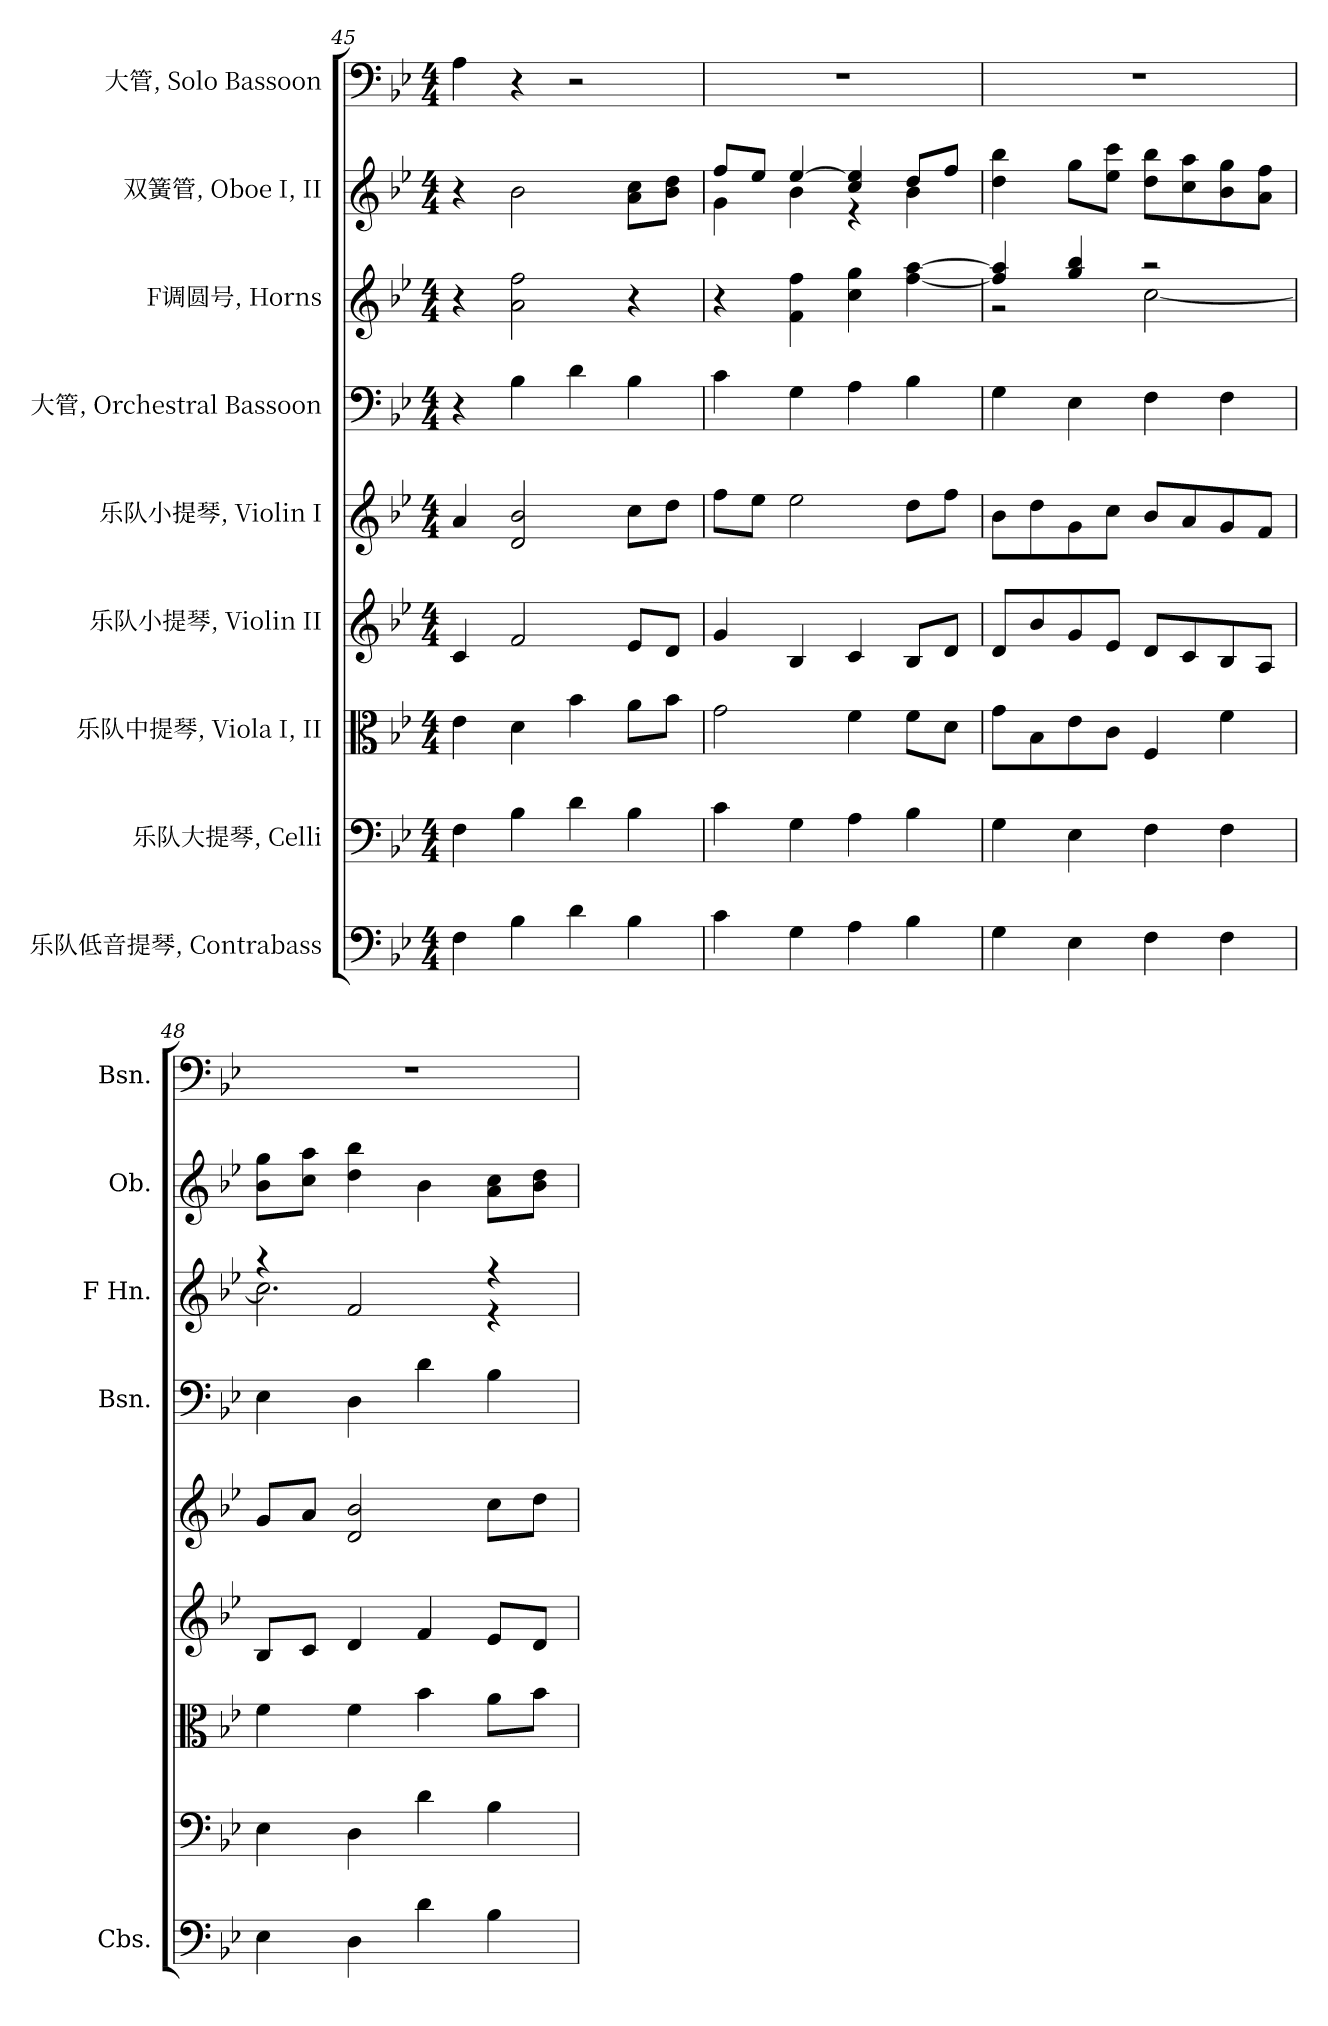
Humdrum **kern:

**kern	**kern	**kern	**kern	**kern	**kern	**kern	**kern	**kern
*part9	*part8	*part7	*part6	*part5	*part4	*part3	*part2	*part1
*staff9	*staff8	*staff7	*staff6	*staff5	*staff4	*staff3	*staff2	*staff1
*I"乐队低音提琴, Contrabass	*I"乐队大提琴, Celli	*I"乐队中提琴, Viola I, II	*I"乐队小提琴, Violin II	*I"乐队小提琴, Violin I	*I"大管, Orchestral Bassoon	*I"F调圆号, Horns	*I"双簧管, Oboe I, II	*I"大管, Solo Bassoon
*I'Cbs.	*	*	*	*	*I'Bsn.	*I'F Hn.	*I'Ob.	*I'Bsn.
!!LO:PB:g=z
*clefF4	*clefF4	*clefC3	*clefG2	*clefG2	*clefF4	*clefG2	*clefG2	*clefF4
*ITrd7c12	*	*	*	*	*	*ITrd4c7	*	*
*k[b-e-]	*k[b-e-]	*k[b-e-]	*k[b-e-]	*k[b-e-]	*k[b-e-]	*k[b-e-a-]	*k[b-e-]	*k[b-e-]
*M4/4	*M4/4	*M4/4	*M4/4	*M4/4	*M4/4	*M4/4	*M4/4	*M4/4
=45	=45	=45	=45	=45	=45	=45	=45	=45
4FF\	4F\	4e-\	4c/	4a/	4r	4r	4r	4A\
4BB-\	4B-\	4d\	2f/	2d/ 2b-/	4B-\	2d\ 2b-\	2b-\	4r
4D\	4d\	4b-\	.	.	4d\	.	.	2r
4BB-\	4B-\	8a\L	8e-/L	8cc\L	4B-\	4r	8a\ 8cc\L	.
.	.	8b-\J	8d/J	8dd\J	.	.	8b-\ 8dd\J	.
=46	=46	=46	=46	=46	=46	=46	=46	=46
*	*	*	*	*	*	*	*^	*
4C\	4c\	2g\	4g/	8ff\L	4c\	4r	8ff/L	4g\	1r
.	.	.	.	8ee-\J	.	.	8ee-/J	.	.
4GG\	4G\	.	4B-/	2ee-\	4G\	4B-\ 4b-\	[4ee-/	4b-\	.
4AA\	4A\	4f\	4c/	.	4A\	4f\ 4cc\	4cc/ 4ee-/]	4r	.
4BB-\	4B-\	8f\L	8B-/L	8dd\L	4B-\	[4b-\ [4dd\	8dd/L	4b-\	.
.	.	8d\J	8d/J	8ff\J	.	.	8ff/J	.	.
*	*	*	*	*	*	*	*v	*v	*
=47	=47	=47	=47	=47	=47	=47	=47	=47
*	*	*	*	*	*	*^	*	*
4GG\	4G\	8g\L	8d/L	8b-\L	4G\	4b-/] 4dd/]	2r	4dd\ 4bb-\	1r
.	.	8B-\	8b-/	8dd\	.	.	.	.	.
4EE-\	4E-\	8e-\	8g/	8g\	4E-\	4cc/ 4ee-/	.	8gg\L	.
.	.	8c\J	8e-/J	8cc\J	.	.	.	8ee-\ 8ccc\J	.
4FF\	4F\	4F/	8d/L	8b-/L	4F\	2r	[2f\	8dd\ 8bb-\L	.
.	.	.	8c/	8a/	.	.	.	8cc\ 8aa\	.
4FF\	4F\	4f\	8B-/	8g/	4F\	.	.	8b-\ 8gg\	.
.	.	.	8A/J	8f/J	.	.	.	8a\ 8ff\J	.
=48	=48	=48	=48	=48	=48	=48	=48	=48	=48
4EE-\	4E-\	4f\	8B-/L	8g/L	4E-\	4r	2.f\]	8b-\ 8gg\L	1r
.	.	.	8c/J	8a/J	.	.	.	8cc\ 8aa\J	.
4DD\	4D\	4f\	4d/	2d/ 2b-/	4D\	2B-/	.	4dd\ 4bb-\	.
4D\	4d\	4b-\	4f/	.	4d\	.	.	4b-\	.
4BB-\	4B-\	8a\L	8e-/L	8cc\L	4B-\	4r	4r	8a\ 8cc\L	.
.	.	8b-\J	8d/J	8dd\J	.	.	.	8b-\ 8dd\J	.
*	*	*	*	*	*	*v	*v	*	*
=	=	=	=	=	=	=	=	=
*-	*-	*-	*-	*-	*-	*-	*-	*-
